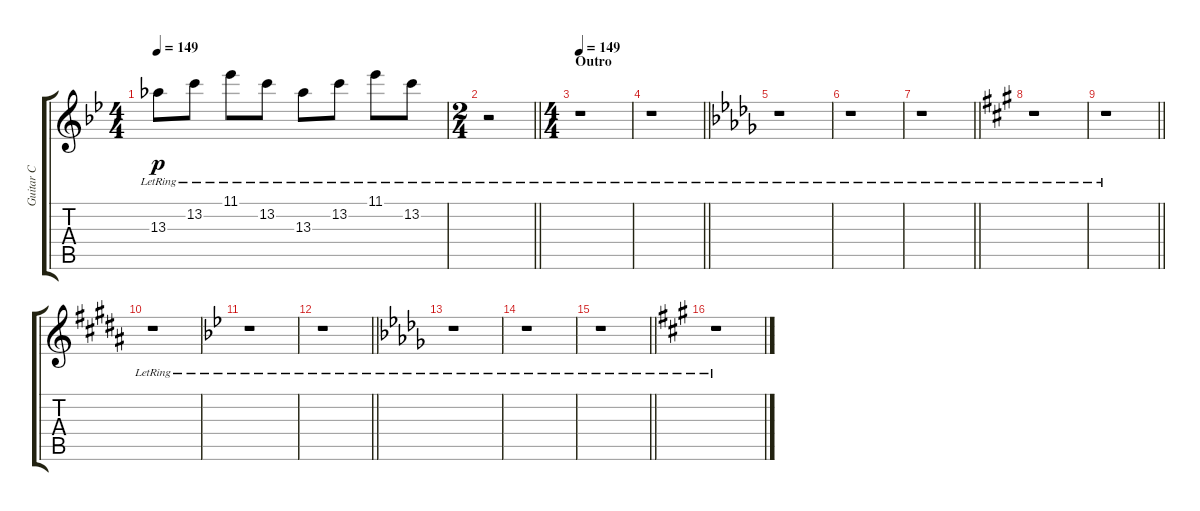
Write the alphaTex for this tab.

\track ("Guitar C" "Guitar C") {instrument overdrivenguitar}
\staff {score tabs}
\tuning (E4 B3 G3 D3 A2 E2) {hide}
\ts (4 4)
\tempo 149
\clef g2
\ks bb
13.3{lr}.8{dy p} 13.2{lr}.8 11.1{lr}.8 13.2{lr}.8 13.3{lr}.8 13.2{lr}.8 11.1{lr}.8 13.2{lr}.8 |
\ts (2 4)
\barLineRight lightlight
r.2 |
\ts (4 4)
\section ("" "Outro")
\tempo 147
\tempo 149
r.1 |
\barLineRight lightlight
r.1 |
\ks db
r.1 |
r.1 |
\barLineRight lightlight
r.1 |
\ks a
r.1 |
\barLineRight lightlight
r.1 |
\ks b
r.1 |
\ks bb
r.1 |
\barLineRight lightlight
r.1 |
\ks db
r.1 |
r.1 |
\barLineRight lightlight
r.1 |
\ks a
r.1
